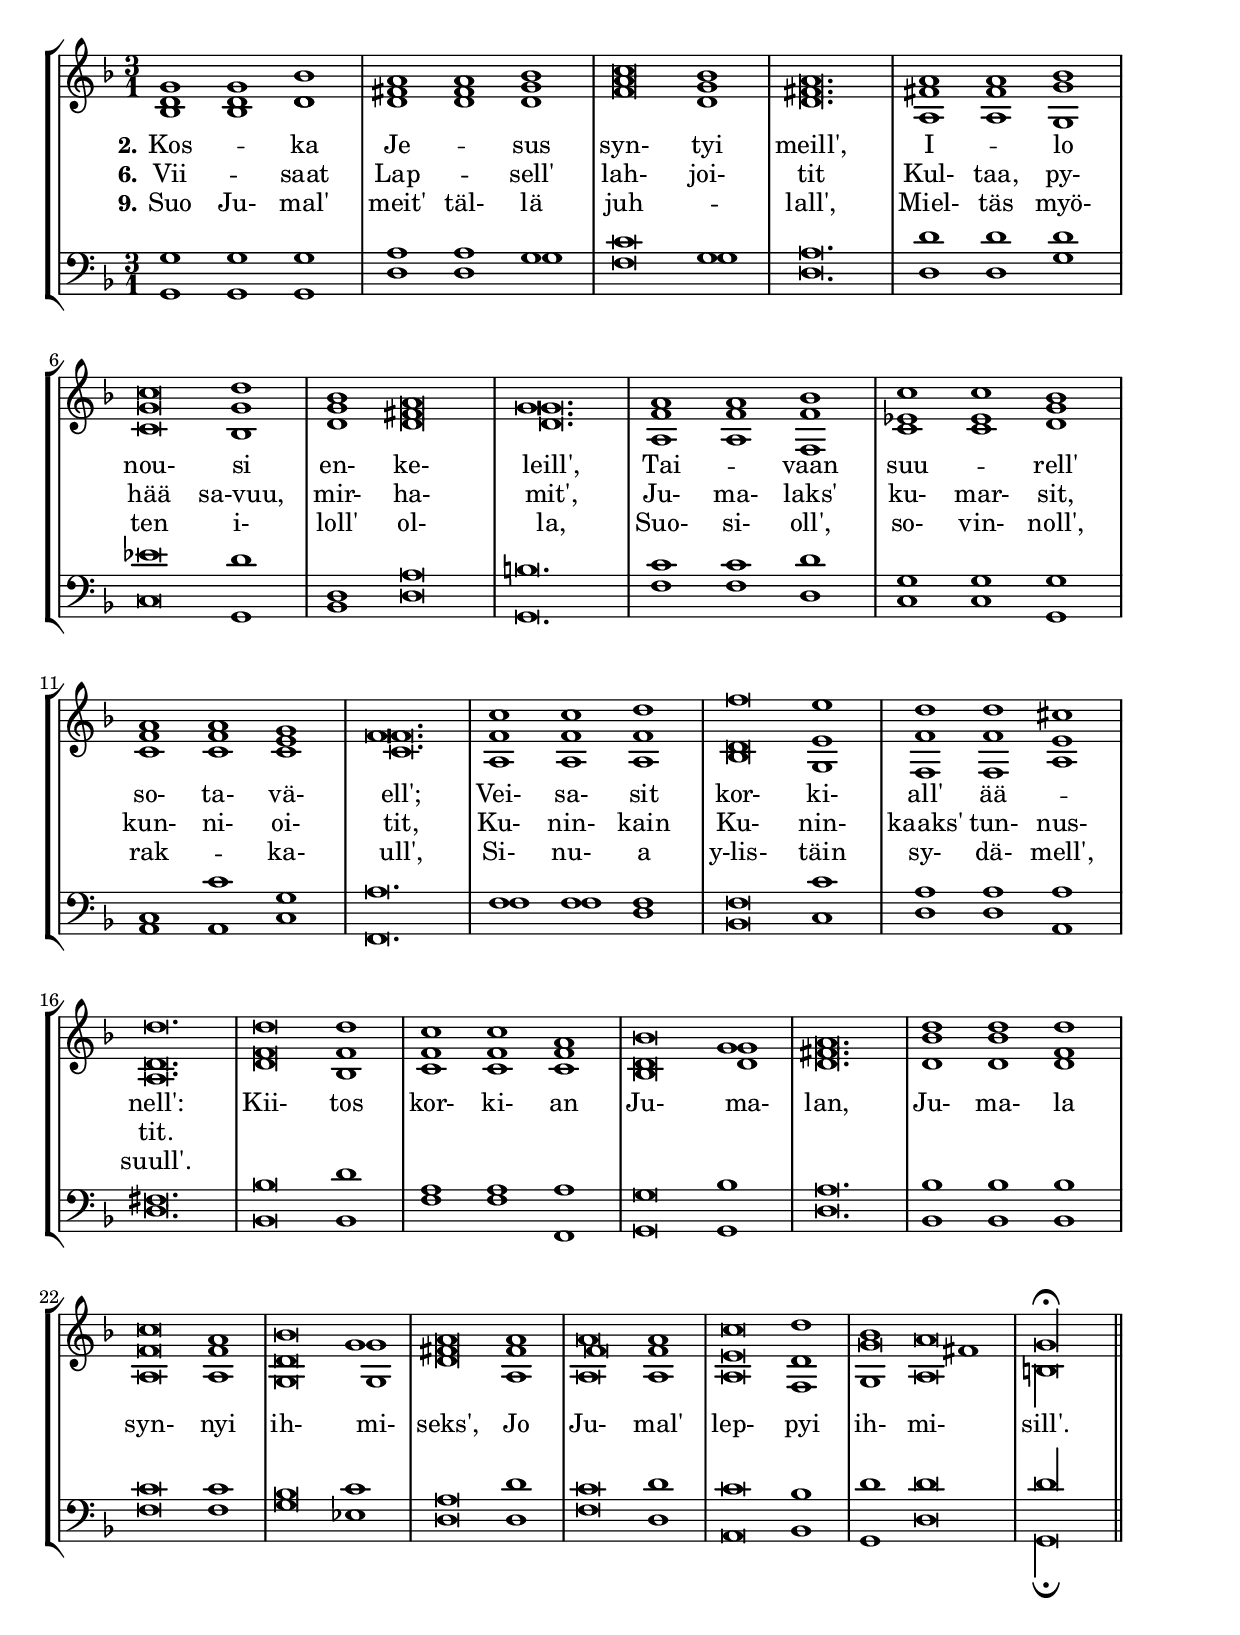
%% Wanhan wirsikirjan wirsi 127
%%


\include "deutsch.ly"

\version "2.18.0"

%#(set-global-staff-size 16)

\header {
%    title = "WWK 127 - kvintetti"
%    poet = "Hemminki Maskulainen"
%    arranger = "Mogens Pedersen"
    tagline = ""
}

sopMusic =   \relative c'' { 
    \key d \minor
    \stemUp
    \time 3/1
    g1 g b | a a b | c\breve b1 | a\breve. |
    a1 a b | c\breve d1 | b a\breve | g\breve. |
    a1 a b | c c b1 | a a g1 | f\breve. |
    c'1 c d1 | f\breve e1 | d d cis | d\breve. |
    d\breve d1 | c c a | b\breve g1 | a\breve. | 
    d1 d d | c\breve a1 | b\breve g1 | a\breve a1 |
    f\breve a1 | c\breve d1 | b a\breve | 
    \set Score.measureLength = #(ly:make-moment 4/1)
    g\longa^\fermata \bar "||"
}

altoOneMusic =   \relative c' { 
    \key d \minor
    \stemDown
    d1 d d | fis fis g | a\breve g1 | fis\breve. |
    fis1 fis g | g\breve g1 | g fis\breve | g\breve. |
    f1 f f | es es g | f f e1 | f\breve. | 
    f1 f f | d\breve e1 f f e | d\breve. |
    f\breve f1 | f f f | d\breve g1 | fis\breve. |
    b1 b f | f\breve f1 | d\breve g1 | fis\breve fis1 | 
    a\breve f1 | e\breve d1 | g\breve fis1 | s\longa |
}

altoTwoMusic =   \relative c' { 
    \shiftOff
    \key d \minor
    \stemDown
    b1 b d | d d d | f\breve d1 | d\breve. |
    a1 a g | c\breve b1 | d d\breve | d\breve. |
    a1 a f | c' c d | c c c1 | c\breve. |
    a1 a a | b\breve g1 | f f a | a\breve. |
    d\breve b1 | c c c | b\breve d1 | d\breve. |
    d1 d d | a\breve a1 | g\breve g1 | d'\breve a1 |
    a\breve a1 | a\breve f1 | g a\breve | h\longa
}


tenorMusic =  \relative c' { 
    \key d \minor
    g1 g g | a a g | c\breve g1 | a\breve. |
    d1 d d | es\breve d1 | d, a'\breve | h\breve. |
    c1 c d | g, g g | c, c' g | a\breve. | 
    f1 f f | f\breve c'1 | a a a | fis\breve. |
    b\breve d1 | a a a | g\breve b1 | a\breve. |
    b1 b b | c\breve c1 | b\breve c1 | a\breve d1 |
    c\breve d1 | c\breve b1 | d d\breve | d\longa |
}

bassMusic =  \relative c { 
    \key d \minor
    g1 g g | d' d g | f\breve g1 | d\breve. |
    d1 d g | c,\breve g1 | b d\breve | g,\breve. |
    f'1 f d | c c g | a a c1 | f,\breve. | 
    f'1 f d | b\breve c1 | d d a | d\breve. | 
    b\breve b1 | f' f f, | g\breve g1 | d'\breve. | 
    b1 b b | f'\breve f1 | g\breve es1 | d\breve d1 |
    f\breve d1 | a\breve b1 | g d'\breve | g,\longa_\fermata    
}


sanatEka = \lyricmode { 
    \set stanza = "1."
    Paits' mie- hett' mie- hen Ju- ma- lan,
    En- ke- lit ku-ta ku- mar- ta- vat,
   	Tai- vaan täh- tein te- ki -- \skip 1 än,
   	Syn- nytt' neit- sy, py- syi neit- seen'.
%   Kii- tos kor- ki- an Ju- ma -- \skip 1 lan,
%	Ju- ma- la syn- nyi ih- mi- seks',
%	Jo Ju- mal' lep- pyi ih- mi- sill'.
}

sanatToka = \lyricmode { 
    \set stanza = "2."
%    Kos- ka Je- sus ___ syn- tyi ___ meill',
   Kos -- \skip 1 ka Je -- \skip 1 sus syn- tyi meill',
%    I- lo nou- si en- ke -- \skip 1 leill',
    I -- \skip 1 lo nou- si en- ke- leill',
    Tai -- \skip 1 vaan suu -- \skip 1 rell' so- ta- vä- ell';
    Vei- sa- sit kor- ki- all' ää -- \skip 2 nell':
    Kii- tos kor- ki- an Ju- ma- lan,
	Ju- ma- la syn- nyi ih- mi- seks',
	Jo Ju- mal' lep- pyi ih- mi- sill'.
}

sanatKol = \lyricmode { 
    \set stanza = "3."
    En -- \skip 1 kel' pu- hui pai- me- nill',
    Il -- \skip 1 moitt' i- loi- sill' mie- lill',
    ___ Chris- tuk- sen meill' syn- ty- neen,
    Va- pah- ta- jaks' vai -- \skip 1 vais- ten.
}

sanatKuu = \lyricmode { 
    \set stanza = "6."
%    Vii- saat Lap- sell' ___ lah- joi -- \skip 1 tit
   Vii -- \skip 1 saat Lap -- \skip 1 sell' lah- joi- tit
    Kul- taa, py- hää sa-vuu, mir- ha- mit',
    Ju- ma- laks' ku- mar- sit, kun- ni- oi- tit,
    Ku- nin- kain Ku- nin- kaaks' tun- nus- tit.
}

sanatKahd = \lyricmode { 
    \set stanza = "8."
    O Je- su, py- hä pilt- ti- nen!
    Puh- dist', pe- se meit' syn- nis- täm',
    Puh- taal' py- häll' syn- ty- mäl- läs,
    Ar- mos a- vull', an- si- oll- las:
}

sanatYhd = \lyricmode { 
    \set stanza = "9."
    Suo Ju- mal' meit' täl- lä juh -- \skip 1 lall',
    Miel- täs myö- ten i- loll' ol- la,
    Suo- si- oll', so- vin- noll', rak -- \skip 1 ka- ull',
    Si- nu- a y-lis- täin sy- dä- mell', suull'.
}


\score { 
    
    \context StaffGroup = "alku" <<
	\context Staff = "women" <<
	    \context Voice = "sopranos" { \voiceOne \sopMusic }
	    \context Voice = altosOne { \voiceTwo \altoOneMusic }
	    \context Voice = altosTwo { \voiceThree \altoTwoMusic }
	>>

	\lyricmode <<
%	    \lyricsto "sopranos" \new Lyrics \sanatEka
	    \lyricsto "altosTwo" \new Lyrics \sanatToka
%	    \lyricsto "sopranos" \new Lyrics \sanatKol
	    \lyricsto "altosTwo" \new Lyrics \sanatKuu
%	    \lyricsto "sopranos" \new Lyrics \sanatKahd
	    \lyricsto "altosTwo" \new Lyrics \sanatYhd
	>>	

	\context Staff = "men" <<
	    \clef bass
	    \context Voice = "tenors" { \voiceOne \tenorMusic }
	    \context Voice = "basses" { \voiceTwo \bassMusic }
	>>
    >>

%     \context StaffGroup = "loppu" <<
%	\context Staff = sopranosEndStaff <<
%		\context Voice sopranosEnd \sopLopuke
%	>>
%	\context Staff = altosEndStaff <<
%		\context Voice altosEnd \altLopuke
%	>>
%    >>


    \layout {
	indent = 0.0
	line-width = 18.0\cm
%	textheight = 29.0\cm
%	interscoreline = 0\pt

%	\context {

	% a little smaller so lyrics can be closer to the staff. 
%	    \Staff
%	    \override VerticalAxisGroup.minimum-Y-extent = #'(-3 . 3) 
%	}
    }

    
  \midi {
    \tempo 1 = 180
    }


}
